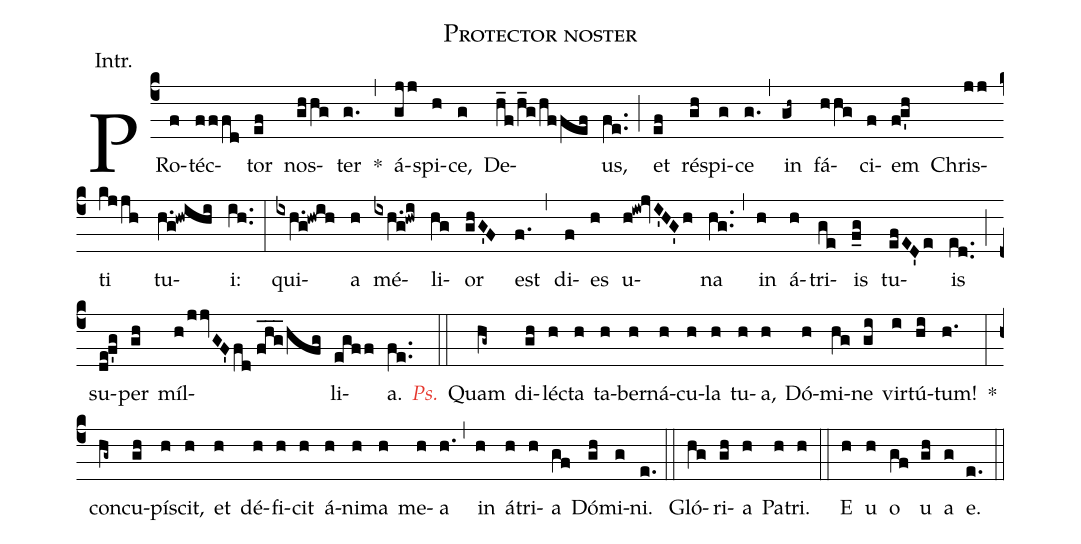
name:Protector noster;
annotation:Intr.;
mode:4;
office-part:Introit;
%%
(c4) PRo(f)téc(fffd)tor(ef) nos(ghhg)ter(g.) *(,)
á(gjj)spi(h)ce,(g) De(h_f/h_g/hffef)us,(fe..) (;)
et(ef) ré(gh)spi(g)ce(g.) (,)
in(gh~) fá(hhg)ci(f)em(f!g'h) Chris(jj)ti(kjjh) tu(h.g!hwihi)i:(ih..) (:)
qui(ixh.g!hwih)a(h) mé(ixh.g!hwi)li(hg)or(ghG'F) est(f.) (,)
di(f)es(h) u(h!iw!jvI'HG'h)na(hg..) (,)
in(h) á(h)tri(ge)is(f_g) tu(efED'e)is(ed..) (;)
su(de!f'g)per(gh) míl(h/jjvGF'/fd//fhg___/hfg)li(egff)a.(fe..) <c><i>Ps.</i></c>(::)
Quam(hg~) di(gh)léc(h)ta(h) ta(h)ber(h)ná(h)cu(h)la(h) tu(h)a,(h) Dó(h)mi(hg)ne(gi) vir(i)tú(hi)tum!(h.) *(:)
con(hg~)cu(gh)pís(h)cit,(h) et(h) dé(h)fi(h)cit(h) á(h)ni(h)ma(h) me(h)a(h.) (,)
in(h) á(h)tri(h)a(gf) Dó(gh)mi(g)ni.(e.) (::)
Gló(hg)ri(gh)a(h) Pa(h)tri.(h) (::)
<eu>E(h) u(h) o(gf) u(gh) a(g) e.</eu>(e.) (::)
